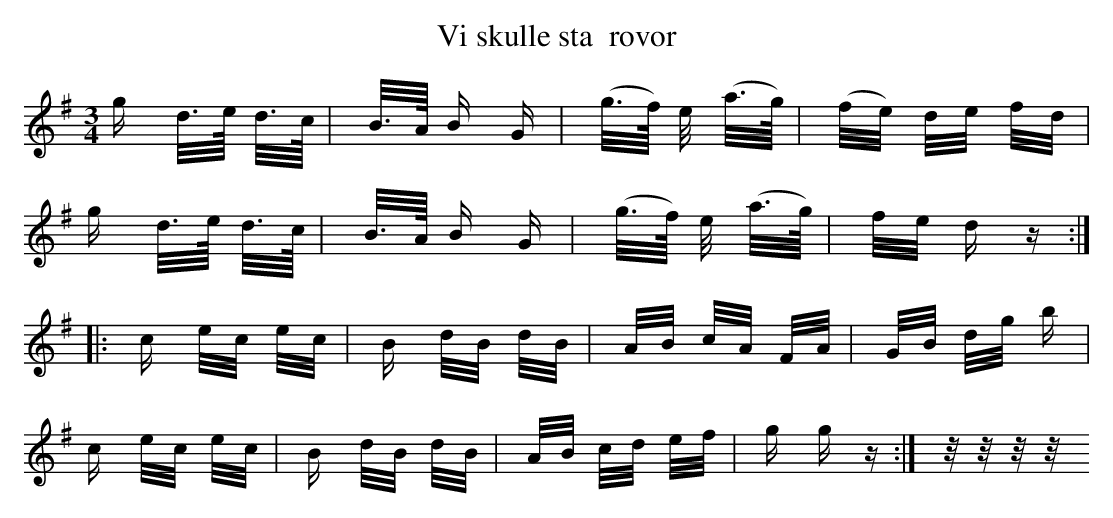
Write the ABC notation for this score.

X:1
T:Vi skulle sta  rovor
M:3/4
L:1/32
K:G
g2 d>e d>c | B>A B2 G2 | (g>f) e (a>g) | (fe) de fd |
g2 d>e d>c | B>A B2 G2 | (g>f) e (a>g) | fe d2 z2 ::
c2 ec ec | B2 dB dB | AB cA FA | GB dg b2 |
c2 ec ec | B2 dB dB | AB cd ef | g2 g2 z2 :| zzzz
